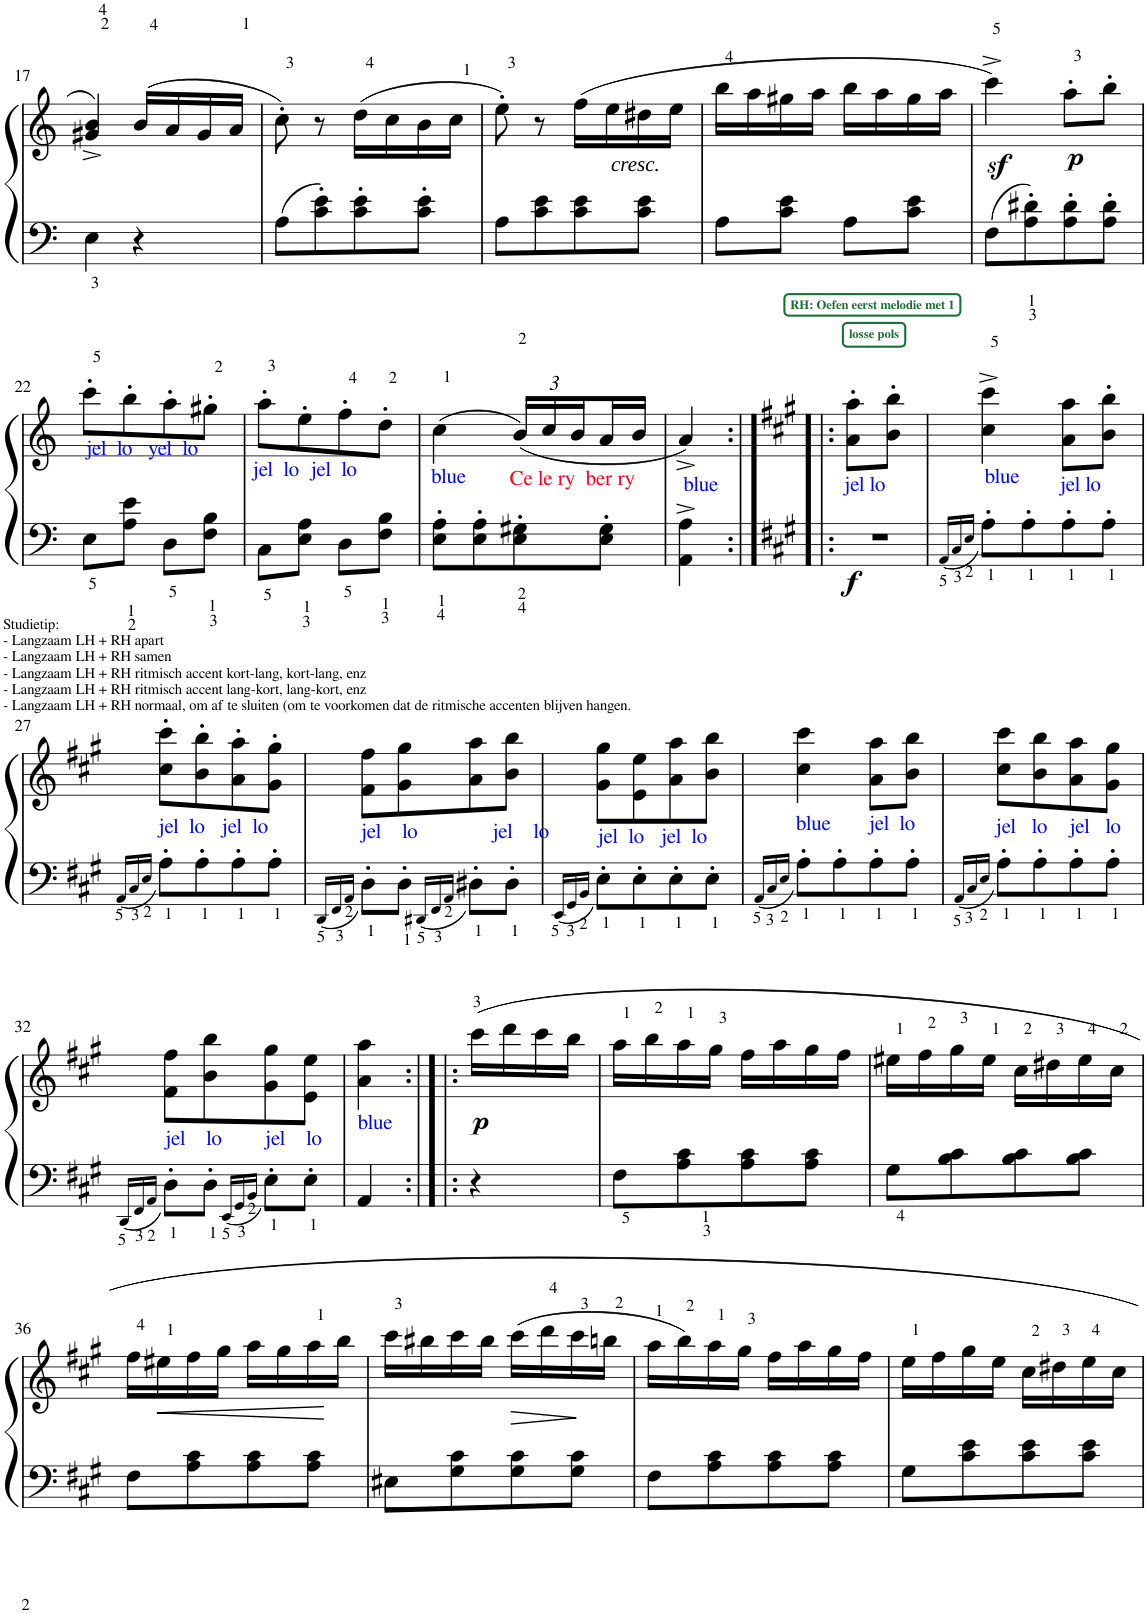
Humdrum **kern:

**kern	**kern	**dynam
*part1	*part1	*part1
*staff2	*staff1	*staff1/2
*I"Piano	*	*
*I'Pno	*	*
!!LO:PB:g=z
*clefF4	*clefG2	*
*k[]	*k[]	*
*M2/4	*M2/4	*
=17	=17	=17
4E<\	4g#X/^ 4b/^	.
4r	(16b/LL	.
.	16a/	.
.	16g#/	.
.	16a/JJ	.
=18	=18	=18
8A\L	8cc'\)	.
8c\' 8e\'	8r	.
8c\' 8e\'	(16dd\LL	.
.	16cc\	.
8c\' 8e\'J	16b\	.
.	16cc\JJ	.
=19	=19	=19
8A\L	8ee'\)	.
8c\ 8e\	8r	.
8c\ 8e\	(16ff\LL	.
.	16ee\	.
!	!	!LO:DY:b
8c\ 8e\J	16dd#X\	other-dynamics
.	16ee\JJ	.
=20	=20	=20
8A\L	16bb\LL	.
.	16aa\	.
8c\ 8e\J	16gg#X\	.
.	16aa\JJ	.
8A\L	16bb\LL	.
.	16aa\	.
8c\ 8e\J	16gg#\	.
.	16aa\JJ	.
=21	=21	=21
8F\L	4cccz<^\)	.
8A\<'< 8d#X\<'<	.	.
!	!	!LO:DY:b
8A\' 8d#\'	8aa'\L	p
8A\' 8d#\'J	8bb'\J	.
!!LO:LB:g=z
=22	=22	=22
!	!LO:TX:a:color=#000AEE:t=jel  lo   yel  lo	!
!LO:TX:b:t=Studietip&colon;	!	!
!LO:TX:b:t=- Langzaam LH + RH apart	!	!
!LO:TX:b:t=- Langzaam LH + RH samen	!	!
!LO:TX:b:t=- Langzaam LH + RH ritmisch accent kort-lang, kort-lang, enz	!	!
!LO:TX:b:t=- Langzaam LH + RH ritmisch accent lang-kort, lang-kort, enz	!	!
!LO:TX:b:t=- Langzaam LH + RH normaal, om af te sluiten (om te voorkomen dat de ritmische accenten blijven hangen.	!	!
8E<\L	8ccc'\L	.
8A\<< 8e\<<J	8bb'\	.
8D<\L	8aa'\	.
8F\<< 8B\<<J	8gg#X'\J	.
=23	=23	=23
!	!LO:TX:b:color=#000AEE:t=jel  lo  jel  lo	!
8C<\L	8aa'\L	.
8E\<< 8A\<<J	8ee'\	.
8D<\L	8ff'\	.
8F\<< 8B\<<J	8dd'\J	.
=24	=24	=24
!	!LO:TX:b:color=#000AEE:t=blue	!
8E\<'< 8A\<'<L	(4cc\	.
8E\' 8A\'	.	.
*	*Xbrackettup	*
!	!LO:TX:b:color=#FC0018:t=Ce le ry  ber ry	!
8E\<'< 8G#X\<'<	(24b/LL)	.
.	24cc/	.
.	24b/	.
8E\' 8G#\'J	16a/	.
.	16b/JJ	.
=25	=25	=25
!	!LO:TX:b:color=#000AEE:t=blue	!
4AA\^ 4A\^	4a^/)	.
=25:|!|:	=25:|!|:	=25:|!|:
*k[f#c#g#]	*k[f#c#g#]	*
!	!LO:TX:b:color=#000AEE:t=jel lo	!
!	!LO:TX:a:B:color=#1A6E34:t=losse pols	!
!	!LO:TX:a:B:color=#1A6E34:t=RH&colon; Oefen eerst melodie met 1	!
!	!	!LO:DY:b=2
2r	8a\' 8aa\'L	f
.	8b\' 8bb\'J	.
.	4ryy	.
=26	=26	=26
16qAA/LL	.	.
16qC#/	.	.
16qE/JJ	.	.
!	!LO:TX:b:color=#000AEE:t=blue	!
8A<'\L	4cc#\^ 4ccc#\^	.
8A<'\	.	.
!	!LO:TX:b:color=#000AEE:t=jel lo	!
8A<'\	8a\ 8aa\L	.
8A<'\J	8b\' 8bb\'J	.
!!LO:LB:g=z
=27	=27	=27
16qAA/LL	.	.
16qC#/	.	.
16qE/JJ	.	.
!	!LO:TX:b:color=#000AED:t=jel  lo   jel  lo	!
8A<'\L	8cc#\' 8ccc#\'L	.
8A<'\	8b\' 8bb\'	.
8A<'\	8a\' 8aa\'	.
8A<'\J	8g#\' 8gg#\'J	.
=28	=28	=28
16qDD/LL	.	.
16qFF#/	.	.
16qAA/JJ	.	.
!	!LO:TX:b:color=#000AED:t=jel    lo              jel    lo	!
8D<'\L	8f#\ 8ff#\L	.
8D<'\J	8g#\ 8gg#\	.
16qDD#X/LL	.	.
16qFF#/	.	.
16qAA/JJ	.	.
8D#X<'\L	8a\ 8aa\	.
8D#<'\J	8b\ 8bb\J	.
=29	=29	=29
16qEE/LL	.	.
16qGG#/	.	.
16qBB/JJ	.	.
!	!LO:TX:b:color=#000AED:t=jel  lo   jel  lo	!
8E<'\L	8g#\ 8gg#\L	.
8E<'\	8e\ 8ee\	.
8E<'\	8a\ 8aa\	.
8E<'\J	8b\ 8bb\J	.
=30	=30	=30
16qAA/LL	.	.
16qC#/	.	.
16qE/JJ	.	.
!	!LO:TX:b:color=#000AED:t=blue       jel  lo	!
8A<'\L	4cc#\ 4ccc#\	.
8A<'\	.	.
8A<'\	8a\ 8aa\L	.
8A<'\J	8b\ 8bb\J	.
=31	=31	=31
16qAA/LL	.	.
16qC#/	.	.
16qE/JJ	.	.
!	!LO:TX:b:color=#000AEC:t=jel   lo    jel   lo	!
8A<'\L	8cc#\ 8ccc#\L	.
8A<'\	8b\ 8bb\	.
8A<'\	8a\ 8aa\	.
8A<'\J	8g#\ 8gg#\J	.
!!LO:LB:g=z
=32	=32	=32
16qDD/LL	.	.
16qFF#/	.	.
16qAA/JJ	.	.
!	!LO:TX:b:color=#000AED:t=jel    lo        jel    lo	!
8D<'\L	8f#\ 8ff#\L	.
8D<'\J	8b\ 8bb\	.
16qEE/LL	.	.
16qGG#/	.	.
16qBB/JJ	.	.
8E<'\L	8g#\ 8gg#\	.
8E<'\J	8e\ 8ee\J	.
=33	=33	=33
!	!LO:TX:b:color=#000AED:t=blue	!
4AA/	4a\ 4aa\	.
=33:|!|:	=33:|!|:	=33:|!|:
!	!	!LO:DY:b
4r	16ccc#\LL	p
.	16ddd\	.
.	16ccc#\	.
.	16bb\JJ	.
=34	=34	=34
8F#\L	16aa\LL	.
.	16bb\	.
8A\ 8c#\	16aa\	.
.	16gg#\JJ	.
8A\ 8c#\	16ff#\LL	.
.	16aa\	.
8A\ 8c#\J	16gg#\	.
.	16ff#\JJ	.
=35	=35	=35
8G#\L	16ee#X\LL	.
.	16ff#\	.
8B\ 8c#\	16gg#\	.
.	16ee#\JJ	.
8B\ 8c#\	16cc#\LL	.
.	16dd#X\	.
8B\ 8c#\J	16ee#\	.
.	16cc#\JJ	.
!!LO:LB:g=z
=36	=36	=36
8F#\L	16ff#\LL	.
!	!	!LO:HP:b
.	16ee#X\	<
8A\ 8c#\	16ff#\	.
.	16gg#\JJ	.
8A\ 8c#\	16aa\LL	.
.	16gg#\	.
8A\ 8c#\J	16aa\	.
.	16bb\JJ	.
.	.	[
=37	=37	=37
8E#X\L	16ccc#\LL	.
.	16bb#X\	.
8G#\ 8c#\	16ccc#\	.
.	16bb#\JJ	.
!	!	!LO:HP:b
8G#\ 8c#\	(16ccc#\LL	>
.	16ddd\	.
8G#\ 8c#\J	16ccc#\	.
.	16bbn\JJ	.
.	.	]
=38	=38	=38
8F#\L	16aa\LL	.
.	16bb\)	.
8A\ 8c#\	16aa\	.
.	16gg#\JJ	.
8A\ 8c#\	16ff#\LL	.
.	16aa\	.
8A\ 8c#\J	16gg#\	.
.	16ff#\JJ	.
=39	=39	=39
8G#\L	16ee\LL	.
.	16ff#\	.
8c#\ 8e\	16gg#\	.
.	16ee\JJ	.
8c#\ 8e\	16cc#\LL	.
.	16dd#X\	.
8c#\ 8e\J	16ee\	.
.	16cc#\JJ	.
=	=	=
*-	*-	*-
